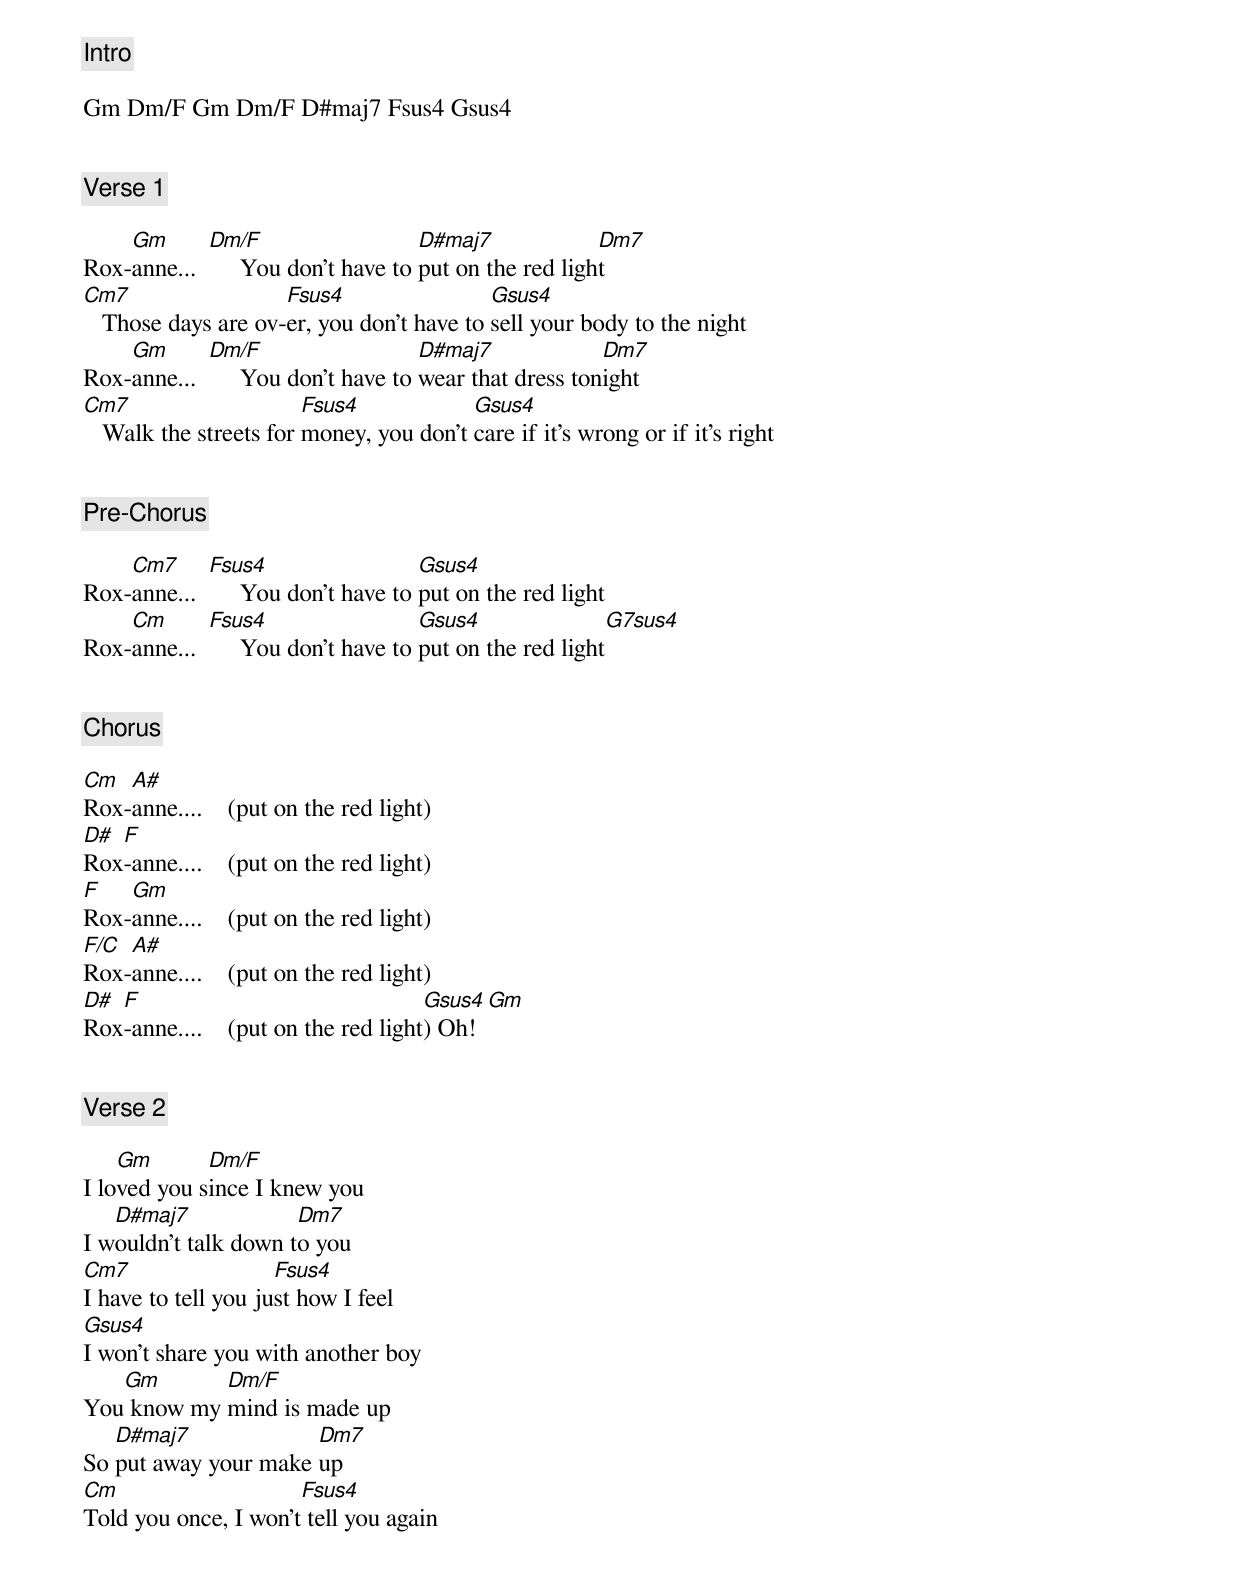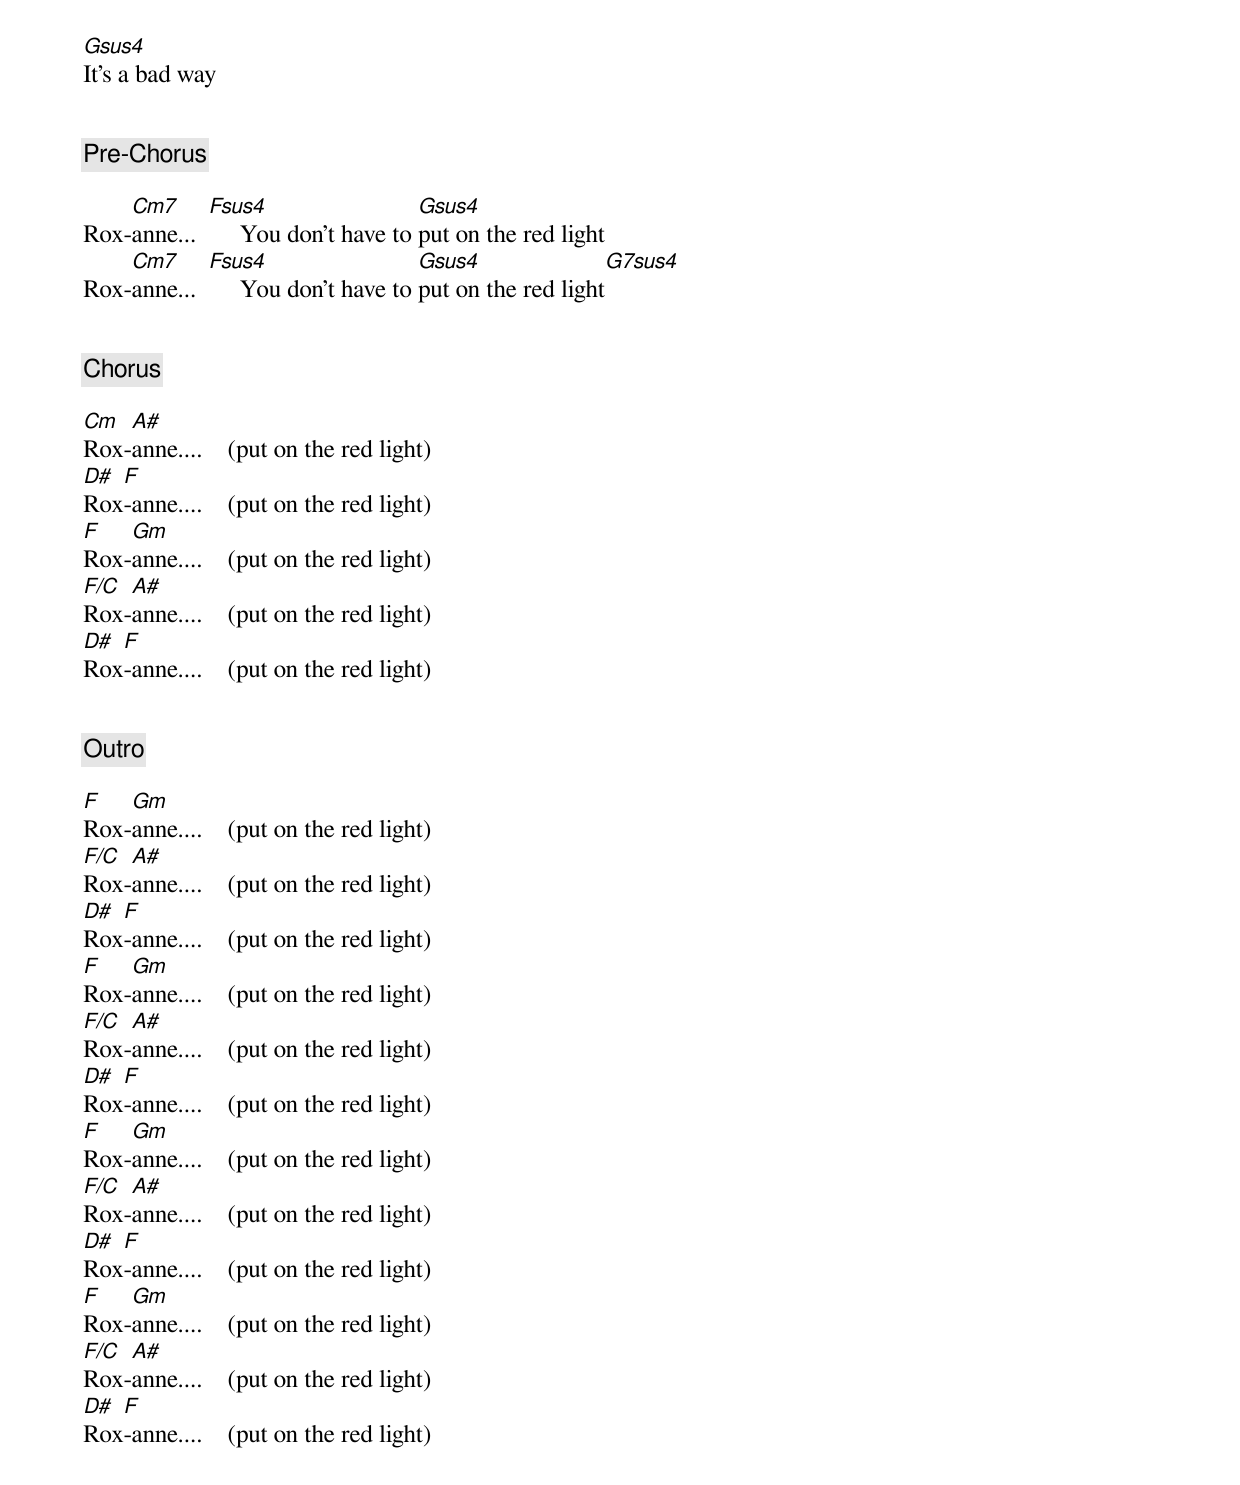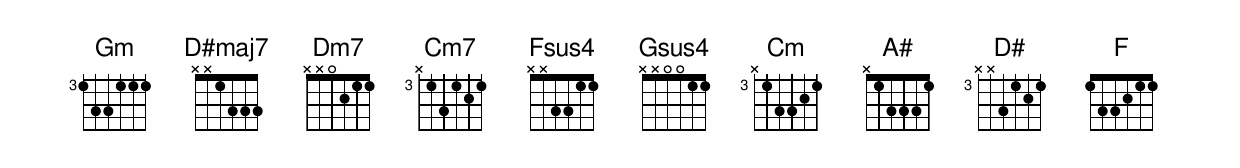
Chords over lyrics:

[Intro]

Gm Dm/F Gm Dm/F D#maj7 Fsus4 Gsus4


[Verse 1]

    Gm       Dm/F                   D#maj7             Dm7
Rox-anne...       You don't have to put on the red light
Cm7                  Fsus4                 Gsus4
   Those days are ov-er, you don't have to sell your body to the night
    Gm       Dm/F                   D#maj7             Dm7
Rox-anne...       You don't have to wear that dress tonight
Cm7                     Fsus4            Gsus4
   Walk the streets for money, you don't care if it's wrong or if it's right


[Pre-Chorus]

    Cm7      Fsus4                  Gsus4
Rox-anne...       You don't have to put on the red light
    Cm       Fsus4                  Gsus4                   G7sus4
Rox-anne...       You don't have to put on the red light


[Chorus]

Cm  A#
Rox-anne....    (put on the red light)
D# F
Rox-anne....    (put on the red light)
F   Gm
Rox-anne....    (put on the red light)
F/C A#
Rox-anne....    (put on the red light)
D# F                                 Gsus4  Gm
Rox-anne....    (put on the red light) Oh!


[Verse 2]

    Gm       Dm/F
I loved you since I knew you
   D#maj7             Dm7
I wouldn't talk down to you
Cm7                  Fsus4
I have to tell you just how I feel
Gsus4
I won't share you with another boy
   Gm       Dm/F
You know my mind is made up
   D#maj7             Dm7
So put away your make up
Cm                    Fsus4
Told you once, I won't tell you again
Gsus4
It's a bad way


[Pre-Chorus]

    Cm7      Fsus4                  Gsus4
Rox-anne...       You don't have to put on the red light
    Cm7      Fsus4                  Gsus4                   G7sus4
Rox-anne...       You don't have to put on the red light


[Chorus]

Cm  A#
Rox-anne....    (put on the red light)
D# F
Rox-anne....    (put on the red light)
F   Gm
Rox-anne....    (put on the red light)
F/C A#
Rox-anne....    (put on the red light)
D# F
Rox-anne....    (put on the red light)


[Outro]

F   Gm
Rox-anne....    (put on the red light)
F/C A#
Rox-anne....    (put on the red light)
D# F
Rox-anne....    (put on the red light)
F   Gm
Rox-anne....    (put on the red light)
F/C A#
Rox-anne....    (put on the red light)
D# F
Rox-anne....    (put on the red light)
F   Gm
Rox-anne....    (put on the red light)
F/C A#
Rox-anne....    (put on the red light)
D# F
Rox-anne....    (put on the red light)
F   Gm
Rox-anne....    (put on the red light)
F/C A#
Rox-anne....    (put on the red light)
D# F
Rox-anne....    (put on the red light)
